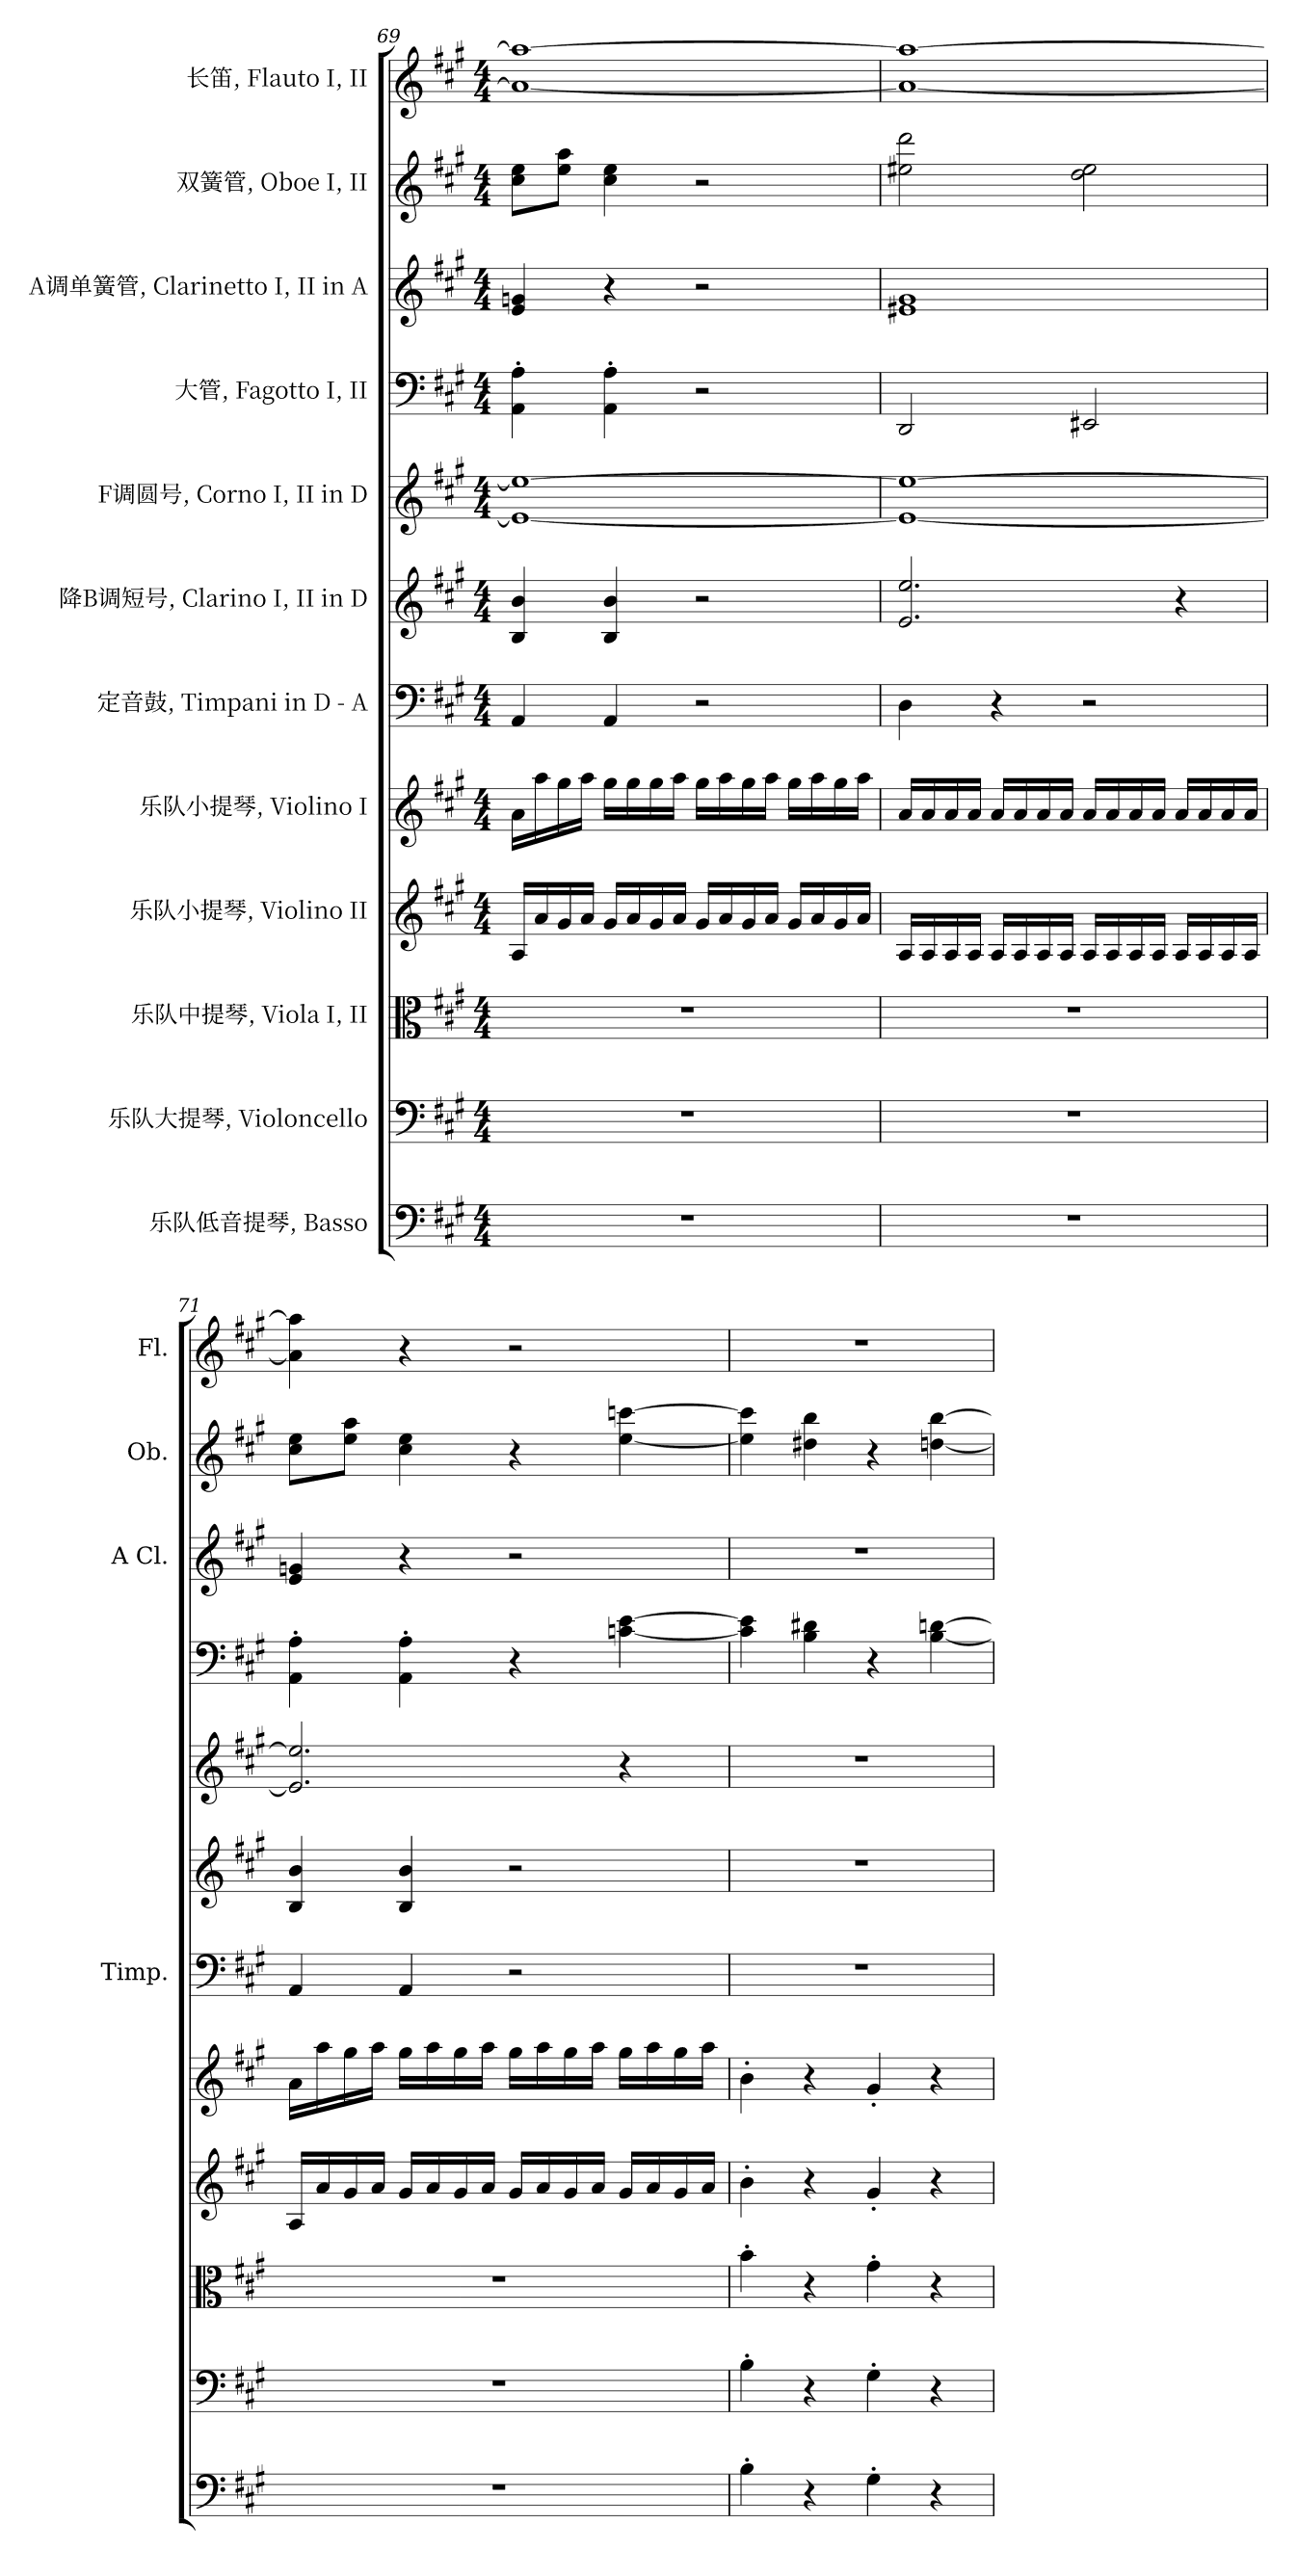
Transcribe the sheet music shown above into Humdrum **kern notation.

**kern	**kern	**kern	**kern	**kern	**kern	**kern	**kern	**kern	**kern	**kern	**kern
*part12	*part11	*part10	*part9	*part8	*part7	*part6	*part5	*part4	*part3	*part2	*part1
*staff12	*staff11	*staff10	*staff9	*staff8	*staff7	*staff6	*staff5	*staff4	*staff3	*staff2	*staff1
*I"乐队低音提琴, Basso	*I"乐队大提琴, Violoncello	*I"乐队中提琴, Viola I, II	*I"乐队小提琴, Violino II	*I"乐队小提琴, Violino I	*I"定音鼓, Timpani in D - A	*I"降B调短号, Clarino I, II in D	*I"F调圆号, Corno I, II in D	*I"大管, Fagotto I, II	*I"A调单簧管, Clarinetto I, II in A	*I"双簧管, Oboe I, II	*I"长笛, Flauto I, II
*	*	*	*	*	*I'Timp.	*	*	*	*I'A Cl.	*I'Ob.	*I'Fl.
*clefF4	*clefF4	*clefC3	*clefG2	*clefG2	*clefF4	*clefG2	*clefG2	*clefF4	*clefG2	*clefG2	*clefG2
*ITrd7c12	*	*	*	*	*	*ITrd1c2	*ITrd4c7	*	*ITrd2c3	*	*
*k[f#c#g#]	*k[f#c#g#]	*k[f#c#g#]	*k[f#c#g#]	*k[f#c#g#]	*k[f#c#g#]	*k[f#]	*k[f#c#]	*k[f#c#g#]	*k[f#c#g#d#a#e#]	*k[f#c#g#]	*k[f#c#g#]
*M4/4	*M4/4	*M4/4	*M4/4	*M4/4	*M4/4	*M4/4	*M4/4	*M4/4	*M4/4	*M4/4	*M4/4
=69	=69	=69	=69	=69	=69	=69	=69	=69	=69	=69	=69
1r	1r	1r	16A/LL	16a\LL	4AA/	4A/ 4a/	1A_ 1a_	4AA\' 4A\'	4c#/ 4en/	8cc#\ 8ee\L	1a_ 1aa_
.	.	.	16a/	16aa\	.	.	.	.	.	.	.
.	.	.	16g#/	16gg#\	.	.	.	.	.	8ee\ 8aa\J	.
.	.	.	16a/JJ	16aa\JJ	.	.	.	.	.	.	.
.	.	.	16g#/LL	16gg#\LL	4AA/	4A/ 4a/	.	4AA\' 4A\'	4r	4cc#\ 4ee\	.
.	.	.	16a/	16gg#\	.	.	.	.	.	.	.
.	.	.	16g#/	16gg#\	.	.	.	.	.	.	.
.	.	.	16a/JJ	16aa\JJ	.	.	.	.	.	.	.
.	.	.	16g#/LL	16gg#\LL	2r	2r	.	2r	2r	2r	.
.	.	.	16a/	16aa\	.	.	.	.	.	.	.
.	.	.	16g#/	16gg#\	.	.	.	.	.	.	.
.	.	.	16a/JJ	16aa\JJ	.	.	.	.	.	.	.
.	.	.	16g#/LL	16gg#\LL	.	.	.	.	.	.	.
.	.	.	16a/	16aa\	.	.	.	.	.	.	.
.	.	.	16g#/	16gg#\	.	.	.	.	.	.	.
.	.	.	16a/JJ	16aa\JJ	.	.	.	.	.	.	.
!!LO:PB:g=z
=70	=70	=70	=70	=70	=70	=70	=70	=70	=70	=70	=70
1r	1r	1r	16A/LL	16a/LL	4D\	2.d/ 2.dd/	1A_ 1a_	2DD/	1c##X 1e#	2ee#X\ 2ddd\	1a_ 1aa_
.	.	.	16A/	16a/	.	.	.	.	.	.	.
.	.	.	16A/	16a/	.	.	.	.	.	.	.
.	.	.	16A/JJ	16a/JJ	.	.	.	.	.	.	.
.	.	.	16A/LL	16a/LL	4r	.	.	.	.	.	.
.	.	.	16A/	16a/	.	.	.	.	.	.	.
.	.	.	16A/	16a/	.	.	.	.	.	.	.
.	.	.	16A/JJ	16a/JJ	.	.	.	.	.	.	.
.	.	.	16A/LL	16a/LL	2r	.	.	2EE#X/	.	2dd\ 2ee#\	.
.	.	.	16A/	16a/	.	.	.	.	.	.	.
.	.	.	16A/	16a/	.	.	.	.	.	.	.
.	.	.	16A/JJ	16a/JJ	.	.	.	.	.	.	.
.	.	.	16A/LL	16a/LL	.	4r	.	.	.	.	.
.	.	.	16A/	16a/	.	.	.	.	.	.	.
.	.	.	16A/	16a/	.	.	.	.	.	.	.
.	.	.	16A/JJ	16a/JJ	.	.	.	.	.	.	.
=71	=71	=71	=71	=71	=71	=71	=71	=71	=71	=71	=71
1r	1r	1r	16A/LL	16a\LL	4AA/	4A/ 4a/	2.A/] 2.a/]	4AA\' 4A\'	4c#/ 4en/	8cc#\ 8ee\L	4a\] 4aa\]
.	.	.	16a/	16aa\	.	.	.	.	.	.	.
.	.	.	16g#/	16gg#\	.	.	.	.	.	8ee\ 8aa\J	.
.	.	.	16a/JJ	16aa\JJ	.	.	.	.	.	.	.
.	.	.	16g#/LL	16gg#\LL	4AA/	4A/ 4a/	.	4AA\' 4A\'	4r	4cc#\ 4ee\	4r
.	.	.	16a/	16aa\	.	.	.	.	.	.	.
.	.	.	16g#/	16gg#\	.	.	.	.	.	.	.
.	.	.	16a/JJ	16aa\JJ	.	.	.	.	.	.	.
.	.	.	16g#/LL	16gg#\LL	2r	2r	.	4r	2r	4r	2r
.	.	.	16a/	16aa\	.	.	.	.	.	.	.
.	.	.	16g#/	16gg#\	.	.	.	.	.	.	.
.	.	.	16a/JJ	16aa\JJ	.	.	.	.	.	.	.
.	.	.	16g#/LL	16gg#\LL	.	.	4r	[4cn\ [4e\	.	[4ee\ [4cccn\	.
.	.	.	16a/	16aa\	.	.	.	.	.	.	.
.	.	.	16g#/	16gg#\	.	.	.	.	.	.	.
.	.	.	16a/JJ	16aa\JJ	.	.	.	.	.	.	.
!!LO:PB:g=z
=72	=72	=72	=72	=72	=72	=72	=72	=72	=72	=72	=72
4BB'\	4B'\	4b'\	4b'\	4b'\	1r	1r	1r	4c\] 4e\]	1r	4ee\] 4ccc\]	1r
4r	4r	4r	4r	4r	.	.	.	4B\ 4d#X\	.	4dd#X\ 4bb\	.
4GG#'\	4G#'\	4g#'\	4g#'/	4g#'/	.	.	.	4r	.	4r	.
4r	4r	4r	4r	4r	.	.	.	[4B\ [4dn\	.	[4ddn\ [4bb\	.
=	=	=	=	=	=	=	=	=	=	=	=
*-	*-	*-	*-	*-	*-	*-	*-	*-	*-	*-	*-
